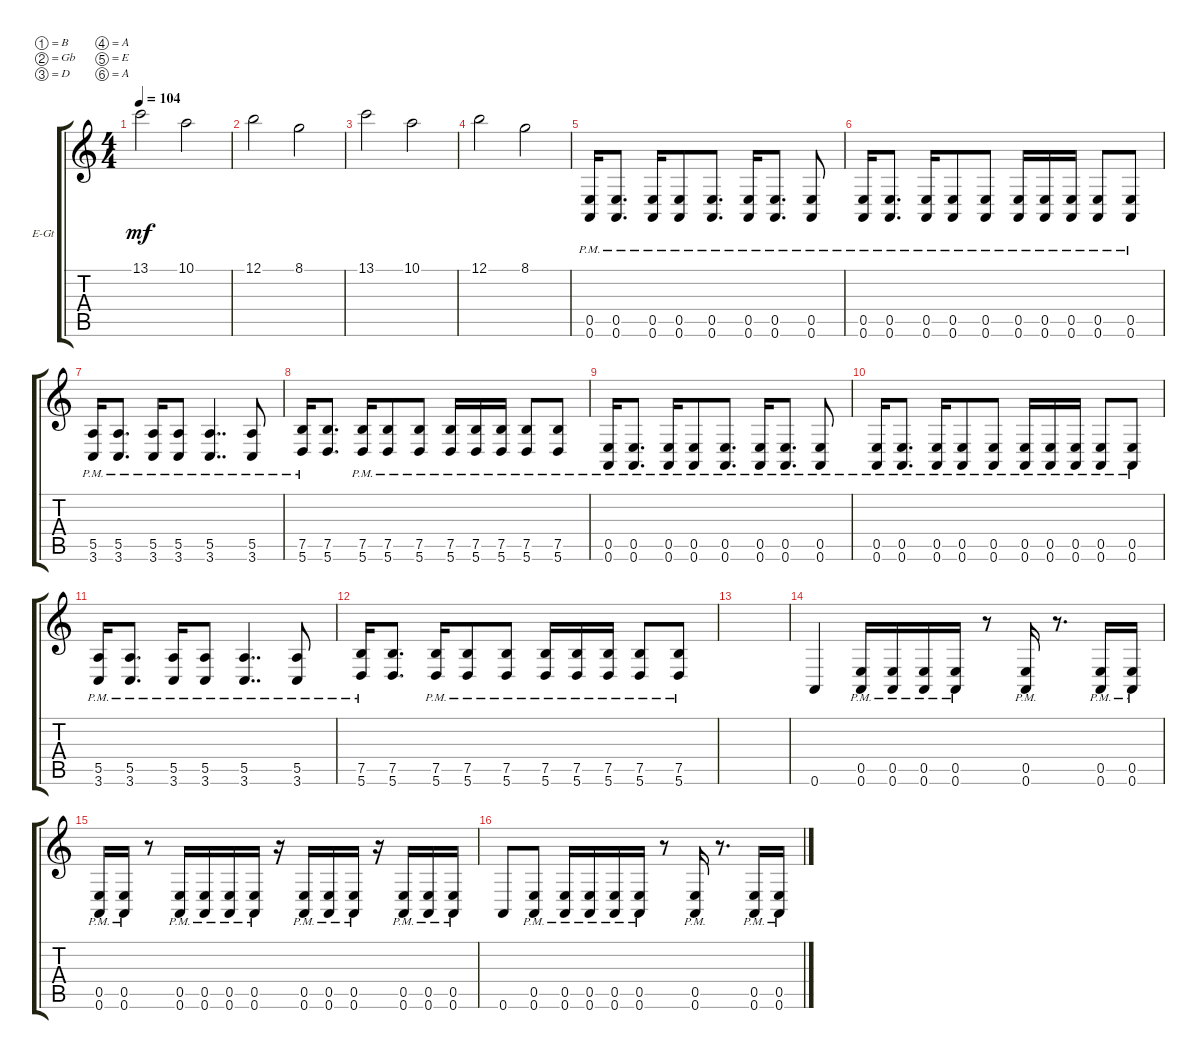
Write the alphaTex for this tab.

\defaultSystemsLayout 4
\bracketExtendMode groupsimilarinstruments
\firstSystemTrackNameOrientation horizontal
\otherSystemsTrackNameOrientation horizontal
\track ("Ben Nairne - Left" "E-Gt") {instrument distortionguitar}
\staff {score tabs}
\tuning (B3 Gb3 D3 A2 E2 A1)
\ts (4 4)
\tempo 104
\clef g2
\ks c
13.1.2{dy mf} 10.1.2 |
12.1.2 8.1.2 |
13.1.2 10.1.2 |
12.1.2 8.1.2 |
(0.6{pm} 0.5{pm}).16 (0.6{pm} 0.5{pm}).8{d} (0.6{pm} 0.5{pm}).16 (0.6{pm} 0.5{pm}).8 (0.6{pm} 0.5{pm}).8{d} (0.6{pm} 0.5{pm}).16 (0.6{pm} 0.5{pm}).8{d} (0.6{pm} 0.5{pm}).8 |
(0.6{pm} 0.5{pm}).16 (0.6{pm} 0.5{pm}).8{d} (0.6{pm} 0.5{pm}).16 (0.6{pm} 0.5{pm}).8 (0.6{pm} 0.5{pm}).8 (0.6{pm} 0.5{pm}).16 (0.6{pm} 0.5{pm}).16 (0.6{pm} 0.5{pm}).16 (0.6{pm} 0.5{pm}).8 (0.6{pm} 0.5{pm}).8 |
(3.6{pm} 5.5{pm}).16 (3.6{pm} 5.5{pm}).8{d} (3.6 5.5{pm}).16 (3.6 5.5{pm}).8 (3.6{pm} 5.5{pm}).4{dd} (3.6{pm} 5.5{pm}).8 |
(7.5{pm} 5.6{pm}).16 (5.6 7.5).8{d} (5.6{pm} 7.5{pm}).16 (5.6{pm} 7.5{pm}).8 (5.6{pm} 7.5{pm}).8 (5.6{pm} 7.5{pm}).16 (5.6{pm} 7.5{pm}).16 (5.6{pm} 7.5{pm}).16 (5.6{pm} 7.5{pm}).8 (5.6{pm} 7.5{pm}).8 |
(0.6{pm} 0.5{pm}).16 (0.6{pm} 0.5{pm}).8{d} (0.6{pm} 0.5{pm}).16 (0.6{pm} 0.5{pm}).8 (0.6{pm} 0.5{pm}).8{d} (0.6{pm} 0.5{pm}).16 (0.6{pm} 0.5{pm}).8{d} (0.6{pm} 0.5{pm}).8 |
(0.6{pm} 0.5{pm}).16 (0.6{pm} 0.5{pm}).8{d} (0.6{pm} 0.5{pm}).16 (0.6{pm} 0.5{pm}).8 (0.6{pm} 0.5{pm}).8 (0.6{pm} 0.5{pm}).16 (0.6{pm} 0.5{pm}).16 (0.6{pm} 0.5{pm}).16 (0.6{pm} 0.5{pm}).8 (0.6{pm} 0.5{pm}).8 |
(3.6{pm} 5.5{pm}).16 (3.6{pm} 5.5{pm}).8{d} (3.6 5.5{pm}).16 (3.6 5.5{pm}).8 (3.6{pm} 5.5{pm}).4{dd} (3.6{pm} 5.5{pm}).8 |
(7.5{pm} 5.6{pm}).16 (5.6 7.5).8{d} (5.6{pm} 7.5{pm}).16 (5.6{pm} 7.5{pm}).8 (5.6{pm} 7.5{pm}).8 (5.6{pm} 7.5{pm}).16 (5.6{pm} 7.5{pm}).16 (5.6{pm} 7.5{pm}).16 (5.6{pm} 7.5{pm}).8 (5.6{pm} 7.5{pm}).8 |
|
0.6.4 (0.6{pm} 0.5{pm}).16 (0.6{pm} 0.5{pm}).16 (0.6{pm} 0.5{pm}).16 (0.6{pm} 0.5{pm}).16 r.8 (0.6{pm} 0.5{pm}).16 r.8{d} (0.6{pm} 0.5{pm}).16 (0.5{pm} 0.6{pm}).16 |
(0.5{pm} 0.6{pm}).16 (0.6{pm} 0.5{pm}).16 r.8 (0.6{pm} 0.5{pm}).16 (0.6{pm} 0.5{pm}).16 (0.6{pm} 0.5{pm}).16 (0.6{pm} 0.5{pm}).16 r.16 (0.6{pm} 0.5{pm}).16 (0.6{pm} 0.5{pm}).16 (0.6{pm} 0.5{pm}).16 r.16 (0.6{pm} 0.5{pm}).16 (0.6{pm} 0.5{pm}).16 (0.6{pm} 0.5{pm}).16 |
0.6.8 (0.6{pm} 0.5{pm}).8 (0.6{pm} 0.5{pm}).16 (0.6{pm} 0.5{pm}).16 (0.6{pm} 0.5{pm}).16 (0.6{pm} 0.5{pm}).16 r.8 (0.6{pm} 0.5{pm}).16 r.8{d} (0.6{pm} 0.5{pm}).16 (0.6{pm} 0.5{pm}).16
